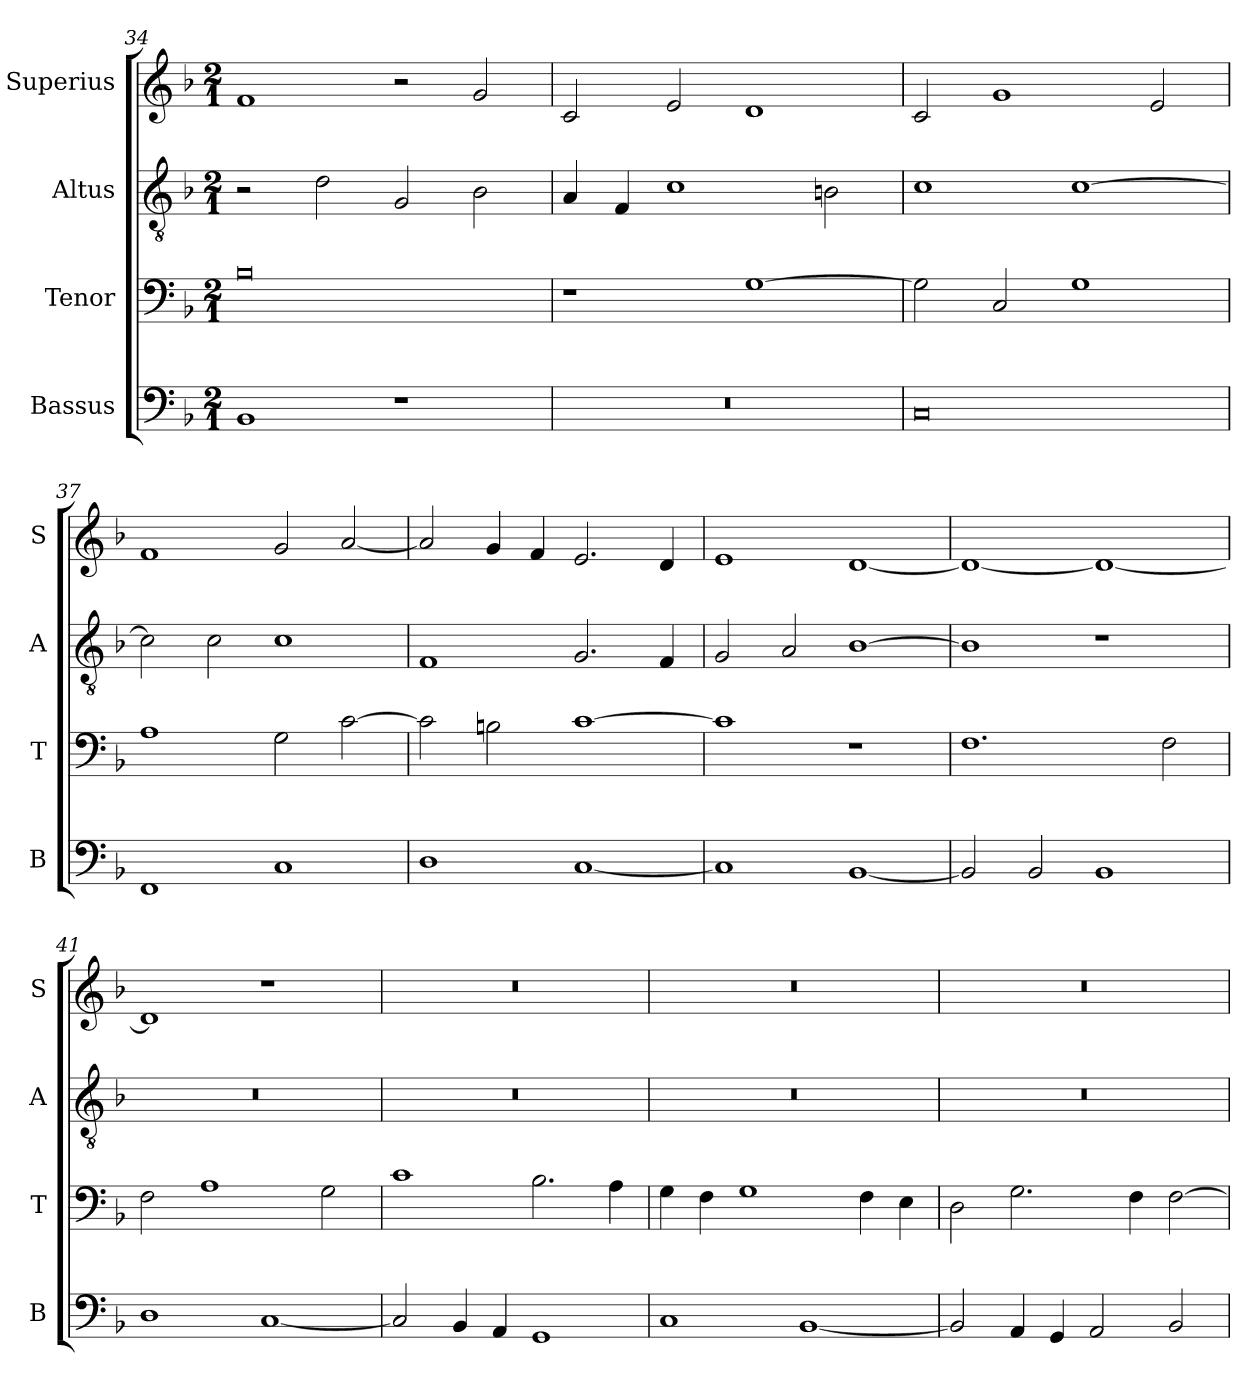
**kern	**kern	**kern	**kern
*part4	*part3	*part2	*part1
*staff4	*staff3	*staff2	*staff1
*I"Bassus	*I"Tenor	*I"Altus	*I"Superius
*I'B	*I'T	*I'A	*I'S
*clefF4	*clefF4	*clefGv2	*clefG2
*k[b-]	*k[b-]	*k[b-]	*k[b-]
*F:	*F:	*F:	*F:
*M2/1	*M2/1	*M2/1	*M2/1
=34	=34	=34	=34
1BB-	0B-	2r	1f
.	.	2d	.
1r	.	2G	2r
.	.	2B-	2g
=35	=35	=35	=35
0r	1r	4A	2c
.	.	4F	.
.	.	1c	2e
.	[1G	.	1d
.	.	2Bn	.
=36	=36	=36	=36
0C	2G]	1c	2c
.	2C	.	1g
.	1G	[1c	.
.	.	.	2e
=37	=37	=37	=37
1FF	1A	2c]	1f
.	.	2c	.
1C	2G	1c	2g
.	[2c	.	[2a
=38	=38	=38	=38
1D	2c]	1F	2a]
.	2Bn	.	4g
.	.	.	4f
[1C	[1c	2.G	2.e
.	.	4F	4d
=39	=39	=39	=39
1C]	1c]	2G	1e
.	.	2A	.
[1BB-	1r	[1B-	[1d
=40	=40	=40	=40
2BB-]	1.F	1B-]	1d_
2BB-	.	.	.
1BB-	.	1r	1d_
.	2F	.	.
=41	=41	=41	=41
1D	2F	0r	1d]
.	1A	.	.
[1C	.	.	1r
.	2G	.	.
=42	=42	=42	=42
2C]	1c	0r	0r
4BB-	.	.	.
4AA	.	.	.
1GG	2.B-	.	.
.	4A	.	.
=43	=43	=43	=43
1C	4G	0r	0r
.	4F	.	.
.	1G	.	.
[1BB-	.	.	.
.	4F	.	.
.	4E	.	.
=44	=44	=44	=44
2BB-]	2D	0r	0r
4AA	2.G	.	.
4GG	.	.	.
2AA	.	.	.
.	4F	.	.
2BB-	[2F	.	.
=	=	=	=
*-	*-	*-	*-
